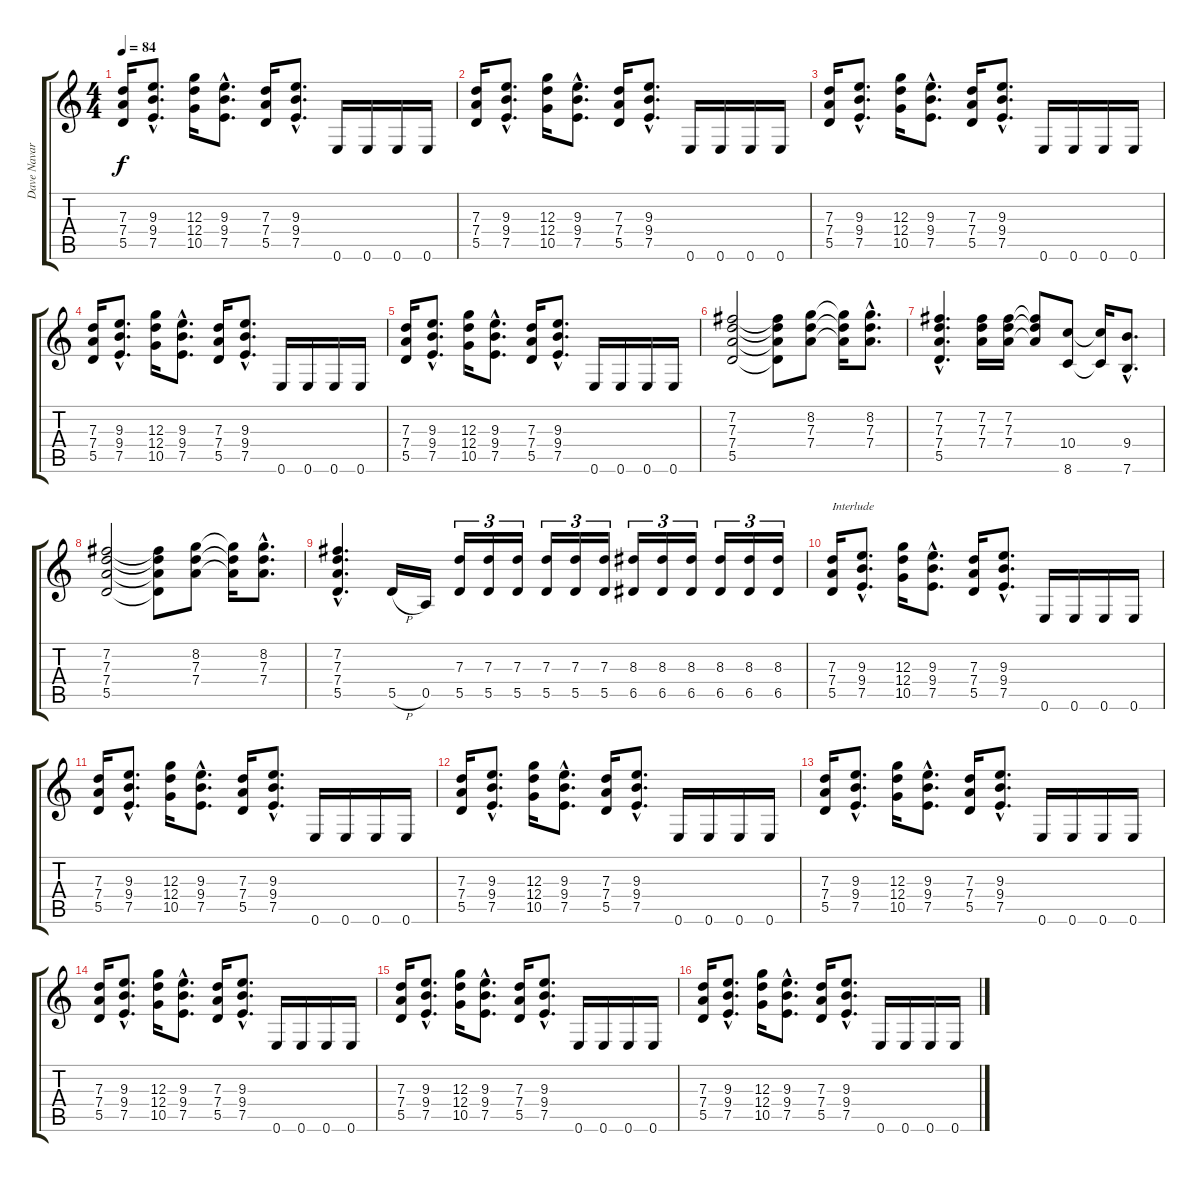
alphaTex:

\track ("Dave Navarro" "Dave Navar") {instrument overdrivenguitar}
\staff {score tabs}
\tuning (E4 B3 G3 D3 A2 E2) {hide}
\ts (4 4)
\tempo 84
\clef g2
\ks c
(7.3 7.4 5.5).16{dy f} (9.3{hac} 9.4{hac} 7.5{hac}).8{d} (12.3 12.4 10.5).16 (9.3{hac} 9.4{hac} 7.5{hac}).8{d} (7.3 7.4 5.5).16 (9.3{hac} 9.4{hac} 7.5{hac}).8{d} 0.6.16 0.6.16 0.6.16 0.6.16 |
(7.3 7.4 5.5).16 (9.3{hac} 9.4{hac} 7.5{hac}).8{d} (12.3 12.4 10.5).16 (9.3{hac} 9.4{hac} 7.5{hac}).8{d} (7.3 7.4 5.5).16 (9.3{hac} 9.4{hac} 7.5{hac}).8{d} 0.6.16 0.6.16 0.6.16 0.6.16 |
(7.3 7.4 5.5).16 (9.3{hac} 9.4{hac} 7.5{hac}).8{d} (12.3 12.4 10.5).16 (9.3{hac} 9.4{hac} 7.5{hac}).8{d} (7.3 7.4 5.5).16 (9.3{hac} 9.4{hac} 7.5{hac}).8{d} 0.6.16 0.6.16 0.6.16 0.6.16 |
(7.3 7.4 5.5).16 (9.3{hac} 9.4{hac} 7.5{hac}).8{d} (12.3 12.4 10.5).16 (9.3{hac} 9.4{hac} 7.5{hac}).8{d} (7.3 7.4 5.5).16 (9.3{hac} 9.4{hac} 7.5{hac}).8{d} 0.6.16 0.6.16 0.6.16 0.6.16 |
(7.3 7.4 5.5).16 (9.3{hac} 9.4{hac} 7.5{hac}).8{d} (12.3 12.4 10.5).16 (9.3{hac} 9.4{hac} 7.5{hac}).8{d} (7.3 7.4 5.5).16 (9.3{hac} 9.4{hac} 7.5{hac}).8{d} 0.6.16 0.6.16 0.6.16 0.6.16 |
(7.2 7.3 7.4 5.5).2 (7.2{t} 7.3{t} 7.4{t} 5.5{t}).8 (8.2 7.3 7.4).8 (8.2{t} 7.3{t} 7.4{t}).16 (8.2{hac} 7.3{hac} 7.4{hac}).8{d} |
(7.2{hac} 7.3{hac} 7.4{hac} 5.5{hac}).4{d} (7.2 7.3 7.4).16 (7.2 7.3 7.4).16 (7.2{t} 7.3{t} 7.4{t}).8 (10.4 8.6).8 (10.4{t} 8.6{t}).16 (9.4{hac} 7.6{hac}).8{d} |
(7.2 7.3 7.4 5.5).2 (7.2{t} 7.3{t} 7.4{t} 5.5{t}).8 (8.2 7.3 7.4).8 (8.2{t} 7.3{t} 7.4{t}).16 (8.2{hac} 7.3{hac} 7.4{hac}).8{d} |
(7.2{hac} 7.3{hac} 7.4{hac} 5.5{hac}).4{d} 5.5{h}.16 0.5.16 (7.3 5.5).16{tu (3 2)} (7.3 5.5).16{tu (3 2)} (7.3 5.5).16{tu (3 2)} (7.3 5.5).16{tu (3 2)} (7.3 5.5).16{tu (3 2)} (7.3 5.5).16{tu (3 2)} (8.3 6.5).16{tu (3 2)} (8.3 6.5).16{tu (3 2)} (8.3 6.5).16{tu (3 2)} (8.3 6.5).16{tu (3 2)} (8.3 6.5).16{tu (3 2)} (8.3 6.5).16{tu (3 2)} |
(7.3 7.4 5.5).16{txt "Interlude"} (9.3{hac} 9.4{hac} 7.5{hac}).8{d} (12.3 12.4 10.5).16 (9.3{hac} 9.4{hac} 7.5{hac}).8{d} (7.3 7.4 5.5).16 (9.3{hac} 9.4{hac} 7.5{hac}).8{d} 0.6.16 0.6.16 0.6.16 0.6.16 |
(7.3 7.4 5.5).16 (9.3{hac} 9.4{hac} 7.5{hac}).8{d} (12.3 12.4 10.5).16 (9.3{hac} 9.4{hac} 7.5{hac}).8{d} (7.3 7.4 5.5).16 (9.3{hac} 9.4{hac} 7.5{hac}).8{d} 0.6.16 0.6.16 0.6.16 0.6.16 |
(7.3 7.4 5.5).16 (9.3{hac} 9.4{hac} 7.5{hac}).8{d} (12.3 12.4 10.5).16 (9.3{hac} 9.4{hac} 7.5{hac}).8{d} (7.3 7.4 5.5).16 (9.3{hac} 9.4{hac} 7.5{hac}).8{d} 0.6.16 0.6.16 0.6.16 0.6.16 |
(7.3 7.4 5.5).16 (9.3{hac} 9.4{hac} 7.5{hac}).8{d} (12.3 12.4 10.5).16 (9.3{hac} 9.4{hac} 7.5{hac}).8{d} (7.3 7.4 5.5).16 (9.3{hac} 9.4{hac} 7.5{hac}).8{d} 0.6.16 0.6.16 0.6.16 0.6.16 |
(7.3 7.4 5.5).16 (9.3{hac} 9.4{hac} 7.5{hac}).8{d} (12.3 12.4 10.5).16 (9.3{hac} 9.4{hac} 7.5{hac}).8{d} (7.3 7.4 5.5).16 (9.3{hac} 9.4{hac} 7.5{hac}).8{d} 0.6.16 0.6.16 0.6.16 0.6.16 |
(7.3 7.4 5.5).16 (9.3{hac} 9.4{hac} 7.5{hac}).8{d} (12.3 12.4 10.5).16 (9.3{hac} 9.4{hac} 7.5{hac}).8{d} (7.3 7.4 5.5).16 (9.3{hac} 9.4{hac} 7.5{hac}).8{d} 0.6.16 0.6.16 0.6.16 0.6.16 |
(7.3 7.4 5.5).16 (9.3{hac} 9.4{hac} 7.5{hac}).8{d} (12.3 12.4 10.5).16 (9.3{hac} 9.4{hac} 7.5{hac}).8{d} (7.3 7.4 5.5).16 (9.3{hac} 9.4{hac} 7.5{hac}).8{d} 0.6.16 0.6.16 0.6.16 0.6.16
